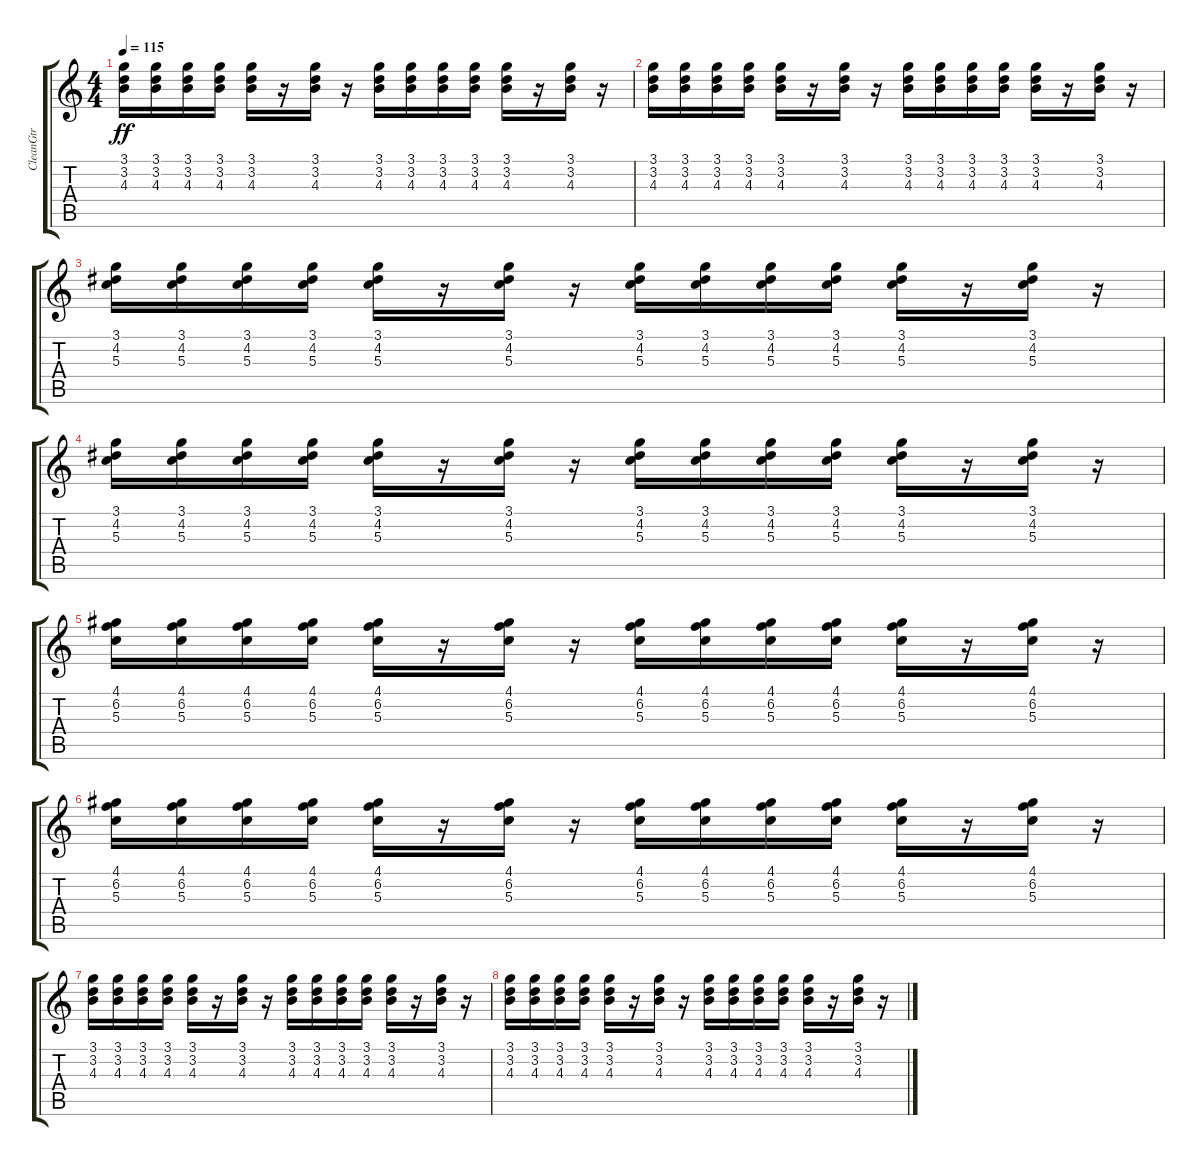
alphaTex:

\track ("CleanGtr" "CleanGtr") {instrument electricguitarclean}
\staff {score tabs}
\tuning (E4 B3 G3 D3 A2 E2) {hide}
\ts (4 4)
\tempo 115
\clef g2
\ks c
(3.1 3.2 4.3).16{dy ff} (3.1 3.2 4.3).16 (3.1 3.2 4.3).16 (3.1 3.2 4.3).16 (3.1 3.2 4.3).16 r.16 (3.1 3.2 4.3).16 r.16 (3.1 3.2 4.3).16 (3.1 3.2 4.3).16 (3.1 3.2 4.3).16 (3.1 3.2 4.3).16 (3.1 3.2 4.3).16 r.16 (3.1 3.2 4.3).16 r.16 |
(3.1 3.2 4.3).16 (3.1 3.2 4.3).16 (3.1 3.2 4.3).16 (3.1 3.2 4.3).16 (3.1 3.2 4.3).16 r.16 (3.1 3.2 4.3).16 r.16 (3.1 3.2 4.3).16 (3.1 3.2 4.3).16 (3.1 3.2 4.3).16 (3.1 3.2 4.3).16 (3.1 3.2 4.3).16 r.16 (3.1 3.2 4.3).16 r.16 |
(3.1 4.2 5.3).16 (3.1 4.2 5.3).16 (3.1 4.2 5.3).16 (3.1 4.2 5.3).16 (3.1 4.2 5.3).16 r.16 (3.1 4.2 5.3).16 r.16 (3.1 4.2 5.3).16 (3.1 4.2 5.3).16 (3.1 4.2 5.3).16 (3.1 4.2 5.3).16 (3.1 4.2 5.3).16 r.16 (3.1 4.2 5.3).16 r.16 |
(3.1 4.2 5.3).16 (3.1 4.2 5.3).16 (3.1 4.2 5.3).16 (3.1 4.2 5.3).16 (3.1 4.2 5.3).16 r.16 (3.1 4.2 5.3).16 r.16 (3.1 4.2 5.3).16 (3.1 4.2 5.3).16 (3.1 4.2 5.3).16 (3.1 4.2 5.3).16 (3.1 4.2 5.3).16 r.16 (3.1 4.2 5.3).16 r.16 |
(4.1 6.2 5.3).16 (4.1 6.2 5.3).16 (4.1 6.2 5.3).16 (4.1 6.2 5.3).16 (4.1 6.2 5.3).16 r.16 (4.1 6.2 5.3).16 r.16 (4.1 6.2 5.3).16 (4.1 6.2 5.3).16 (4.1 6.2 5.3).16 (4.1 6.2 5.3).16 (4.1 6.2 5.3).16 r.16 (4.1 6.2 5.3).16 r.16 |
(4.1 6.2 5.3).16 (4.1 6.2 5.3).16 (4.1 6.2 5.3).16 (4.1 6.2 5.3).16 (4.1 6.2 5.3).16 r.16 (4.1 6.2 5.3).16 r.16 (4.1 6.2 5.3).16 (4.1 6.2 5.3).16 (4.1 6.2 5.3).16 (4.1 6.2 5.3).16 (4.1 6.2 5.3).16 r.16 (4.1 6.2 5.3).16 r.16 |
(3.1 3.2 4.3).16 (3.1 3.2 4.3).16 (3.1 3.2 4.3).16 (3.1 3.2 4.3).16 (3.1 3.2 4.3).16 r.16 (3.1 3.2 4.3).16 r.16 (3.1 3.2 4.3).16 (3.1 3.2 4.3).16 (3.1 3.2 4.3).16 (3.1 3.2 4.3).16 (3.1 3.2 4.3).16 r.16 (3.1 3.2 4.3).16 r.16 |
(3.1 3.2 4.3).16 (3.1 3.2 4.3).16 (3.1 3.2 4.3).16 (3.1 3.2 4.3).16 (3.1 3.2 4.3).16 r.16 (3.1 3.2 4.3).16 r.16 (3.1 3.2 4.3).16 (3.1 3.2 4.3).16 (3.1 3.2 4.3).16 (3.1 3.2 4.3).16 (3.1 3.2 4.3).16 r.16 (3.1 3.2 4.3).16 r.16
